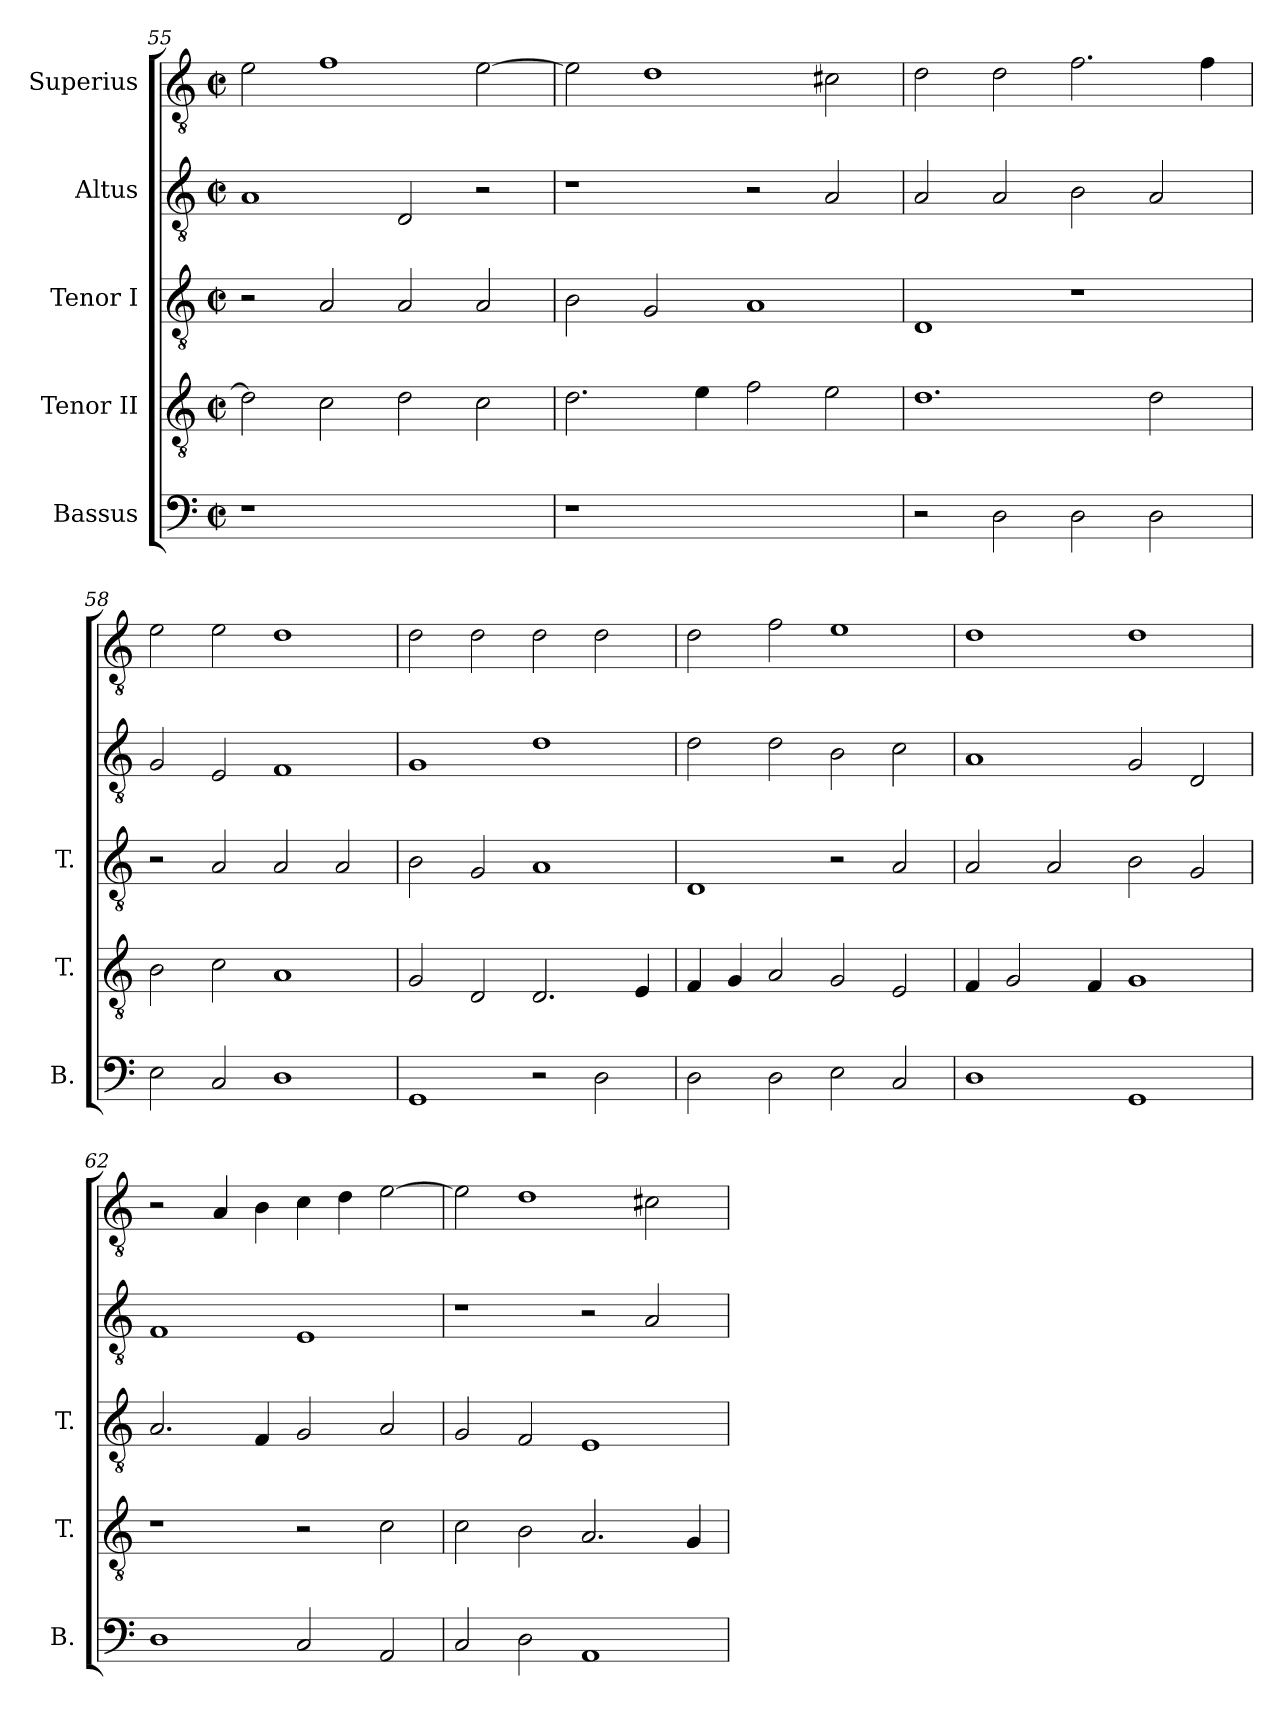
**kern	**kern	**kern	**kern	**kern
*part5	*part4	*part3	*part2	*part1
*staff5	*staff4	*staff3	*staff2	*staff1
*I"Bassus	*I"Tenor II	*I"Tenor I	*I"Altus	*I"Superius
*I'B.	*I'T.	*I'T.	*	*
*clefF4	*clefGv2	*clefGv2	*clefGv2	*clefGv2
*	*ITrd7c12	*ITrd7c12	*ITrd7c12	*ITrd7c12
*k[]	*k[]	*k[]	*k[]	*k[]
*C:	*C:	*C:	*C:	*C:
*M2/2	*M2/2	*M2/2	*M2/2	*M2/2
*met(c|)	*met(c|)	*met(c|)	*met(c|)	*met(c|)
=55	=55	=55	=55	=55
!LO:N:vis=1	!	!	!	!
1r	2Di\]	2r	1AAi	2Ei\
.	2Ci\	2AAi/	.	1Fi
1ryy	2Di\	2AAi/	2DDi/	.
.	2Ci\	2AAi/	2r	[>2Ei\
=56	=56	=56	=56	=56
!LO:N:vis=1	!	!	!	!
1r	2.Di\	2BBi\	1r	2Ei\]
.	.	2GGi/	.	1Di
.	4Ei\	.	.	.
1ryy	2Fi\	1AAi	2r	.
.	2Ei\	.	2AAi/	2C#Xi\
=57	=57	=57	=57	=57
2r	1.Di	1DDi	2AAi/	2Di\
2Di\	.	.	2AAi/	2Di\
2Di\	.	1r	2BBi\	2.Fi\
2Di\	2Di\	.	2AAi/	.
.	.	.	.	4Fi\
!!LO:PB:g=z
=58	=58	=58	=58	=58
2Ei\	2BBi\	2r	2GGi/	2Ei\
2Ci/	2Ci\	2AAi/	2EEi/	2Ei\
1Di	1AAi	2AAi/	1FFi	1Di
.	.	2AAi/	.	.
=59	=59	=59	=59	=59
1GGi	2GGi/	2BBi\	1GGi	2Di\
.	2DDi/	2GGi/	.	2Di\
2r	2.DDi/	1AAi	1Di	2Di\
2Di\	.	.	.	2Di\
.	4EEi/	.	.	.
=60	=60	=60	=60	=60
2Di\	4FFi/	1DDi	2Di\	2Di\
.	4GGi/	.	.	.
2Di\	2AAi/	.	2Di\	2Fi\
2Ei\	2GGi/	2r	2BBi\	1Ei
2Ci/	2EEi/	2AAi/	2Ci\	.
=61	=61	=61	=61	=61
1Di	4FFi/	2AAi/	1AAi	1Di
.	2GGi/	.	.	.
.	.	2AAi/	.	.
.	4FFi/	.	.	.
1GGi	1GGi	2BBi\	2GGi/	1Di
.	.	2GGi/	2DDi/	.
=62	=62	=62	=62	=62
1Di	1r	2.AAi/	1FFi	2r
.	.	.	.	4AAi/
.	.	4FFi/	.	4BBi\
2Ci/	2r	2GGi/	1EEi	4Ci\
.	.	.	.	4Di\
2AAi/	2Ci\	2AAi/	.	[>2Ei\
!!LO:LB:g=z
=63	=63	=63	=63	=63
2Ci/	2Ci\	2GGi/	1r	2Ei\]
2Di\	2BBi\	2FFi/	.	1Di
1AAi	2.AAi/	1EEi	2r	.
.	.	.	2AAi/	2C#Xi\
.	4GGi/	.	.	.
=	=	=	=	=
*-	*-	*-	*-	*-
